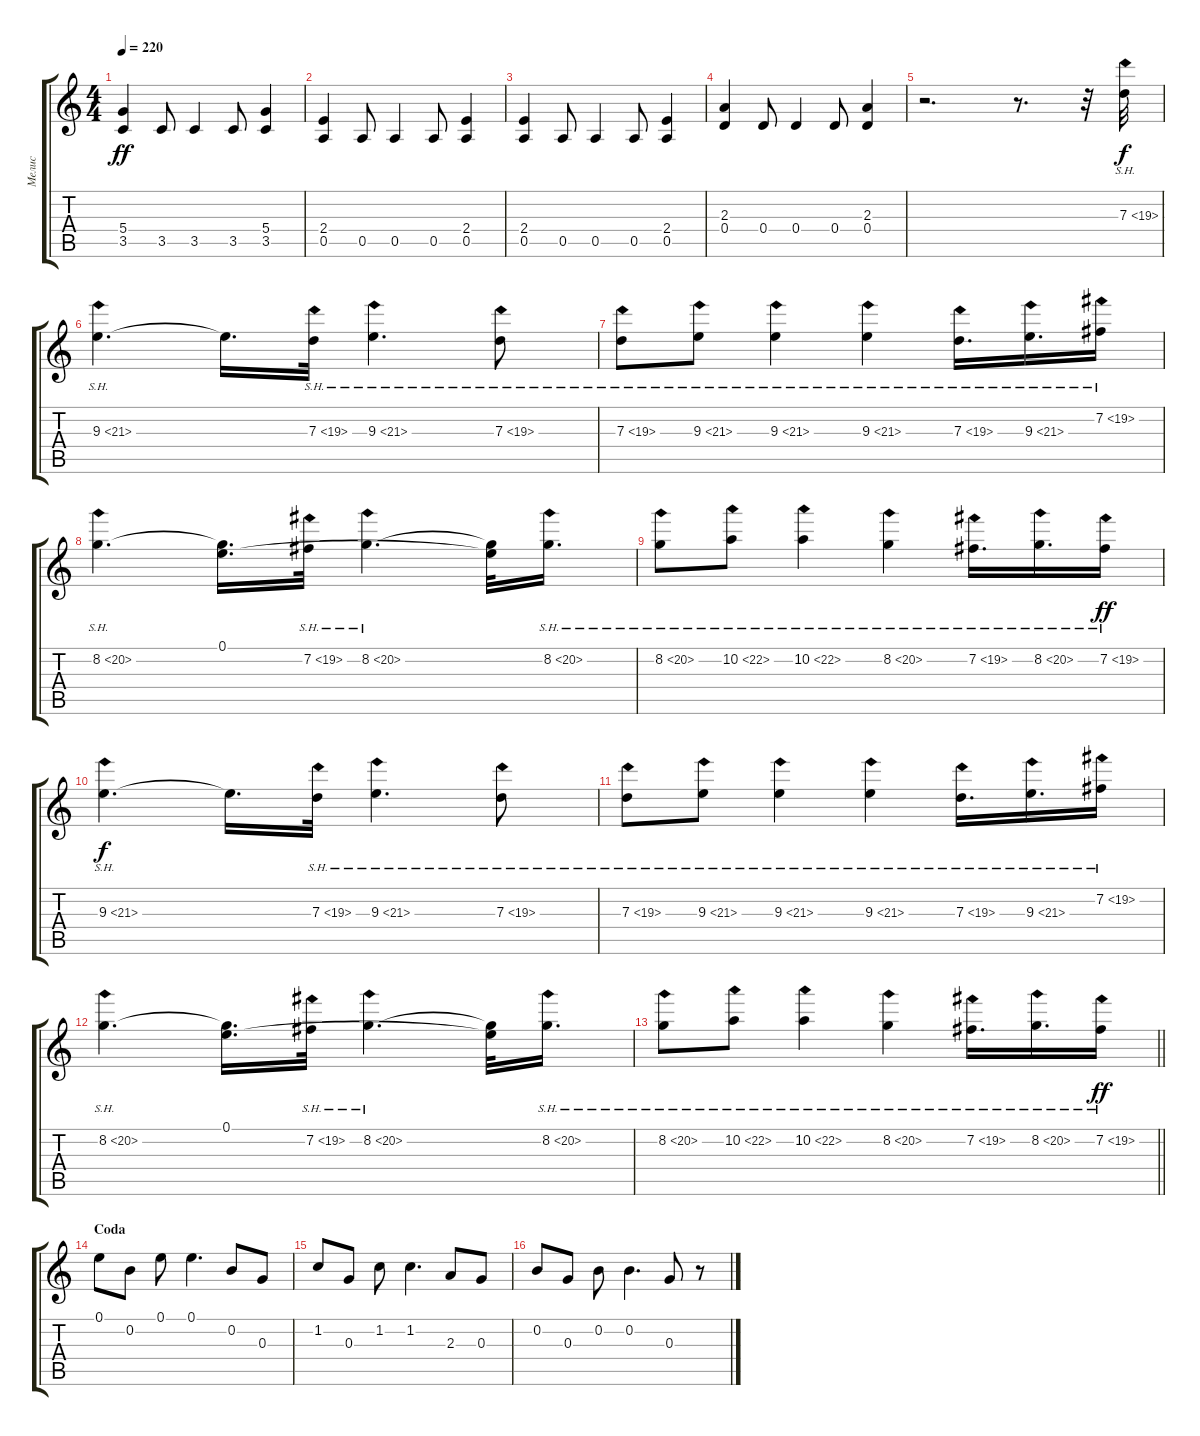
\track ("Мелис" "Мелис") {instrument overdrivenguitar}
\staff {score tabs}
\tuning (E4 B3 G3 D3 A2 E2) {hide}
\ts (4 4)
\tempo 220
\clef g2
\ks c
(5.4 3.5).4{dy ff} 3.5.8 3.5.4 3.5.8 (5.4 3.5).4 |
(2.4 0.5).4 0.5.8 0.5.4 0.5.8 (2.4 0.5).4 |
(2.4 0.5).4 0.5.8 0.5.4 0.5.8 (2.4 0.5).4 |
(2.3 0.4).4 0.4.8 0.4.4 0.4.8 (2.3 0.4).4 |
r.2{d} r.8{d} r.32 7.3{sh 12}.32{dy f} |
9.3{sh 12}.4{d} 9.3{t}.16{d} 7.3{sh 12}.32 9.3{sh 12}.4{d} 7.3{sh 12}.8 |
7.3{sh 12}.8 9.3{sh 12}.8 9.3{sh 12}.4 9.3{sh 12}.4 7.3{sh 12}.16{d} 9.3{sh 12}.16{d} 7.2{sh 12}.16 |
8.2{sh 12}.4{d} (0.1 8.2{t}).16{d} 7.2{sh 12}.32 8.2{sh 12}.4{d} (0.1{t} 8.2{t}).32 8.2{sh 12}.16{d} |
8.2{sh 12}.8 10.2{sh 12}.8 10.2{sh 12}.4 8.2{sh 12}.4 7.2{sh 12}.16{d} 8.2{sh 12}.16{d} 7.2{sh 12}.16{dy ff} |
9.3{sh 12}.4{d dy f} 9.3{t}.16{d} 7.3{sh 12}.32 9.3{sh 12}.4{d} 7.3{sh 12}.8 |
7.3{sh 12}.8 9.3{sh 12}.8 9.3{sh 12}.4 9.3{sh 12}.4 7.3{sh 12}.16{d} 9.3{sh 12}.16{d} 7.2{sh 12}.16 |
8.2{sh 12}.4{d} (0.1 8.2{t}).16{d} 7.2{sh 12}.32 8.2{sh 12}.4{d} (0.1{t} 8.2{t}).32 8.2{sh 12}.16{d} |
\barLineRight lightlight
8.2{sh 12}.8 10.2{sh 12}.8 10.2{sh 12}.4 8.2{sh 12}.4 7.2{sh 12}.16{d} 8.2{sh 12}.16{d} 7.2{sh 12}.16{dy ff} |
\section ("" "Coda")
0.1.8 0.2.8 0.1.8 0.1.4{d} 0.2.8 0.3.8 |
1.2.8 0.3.8 1.2.8 1.2.4{d} 2.3.8 0.3.8 |
0.2.8 0.3.8 0.2.8 0.2.4{d} 0.3.8 r.8
